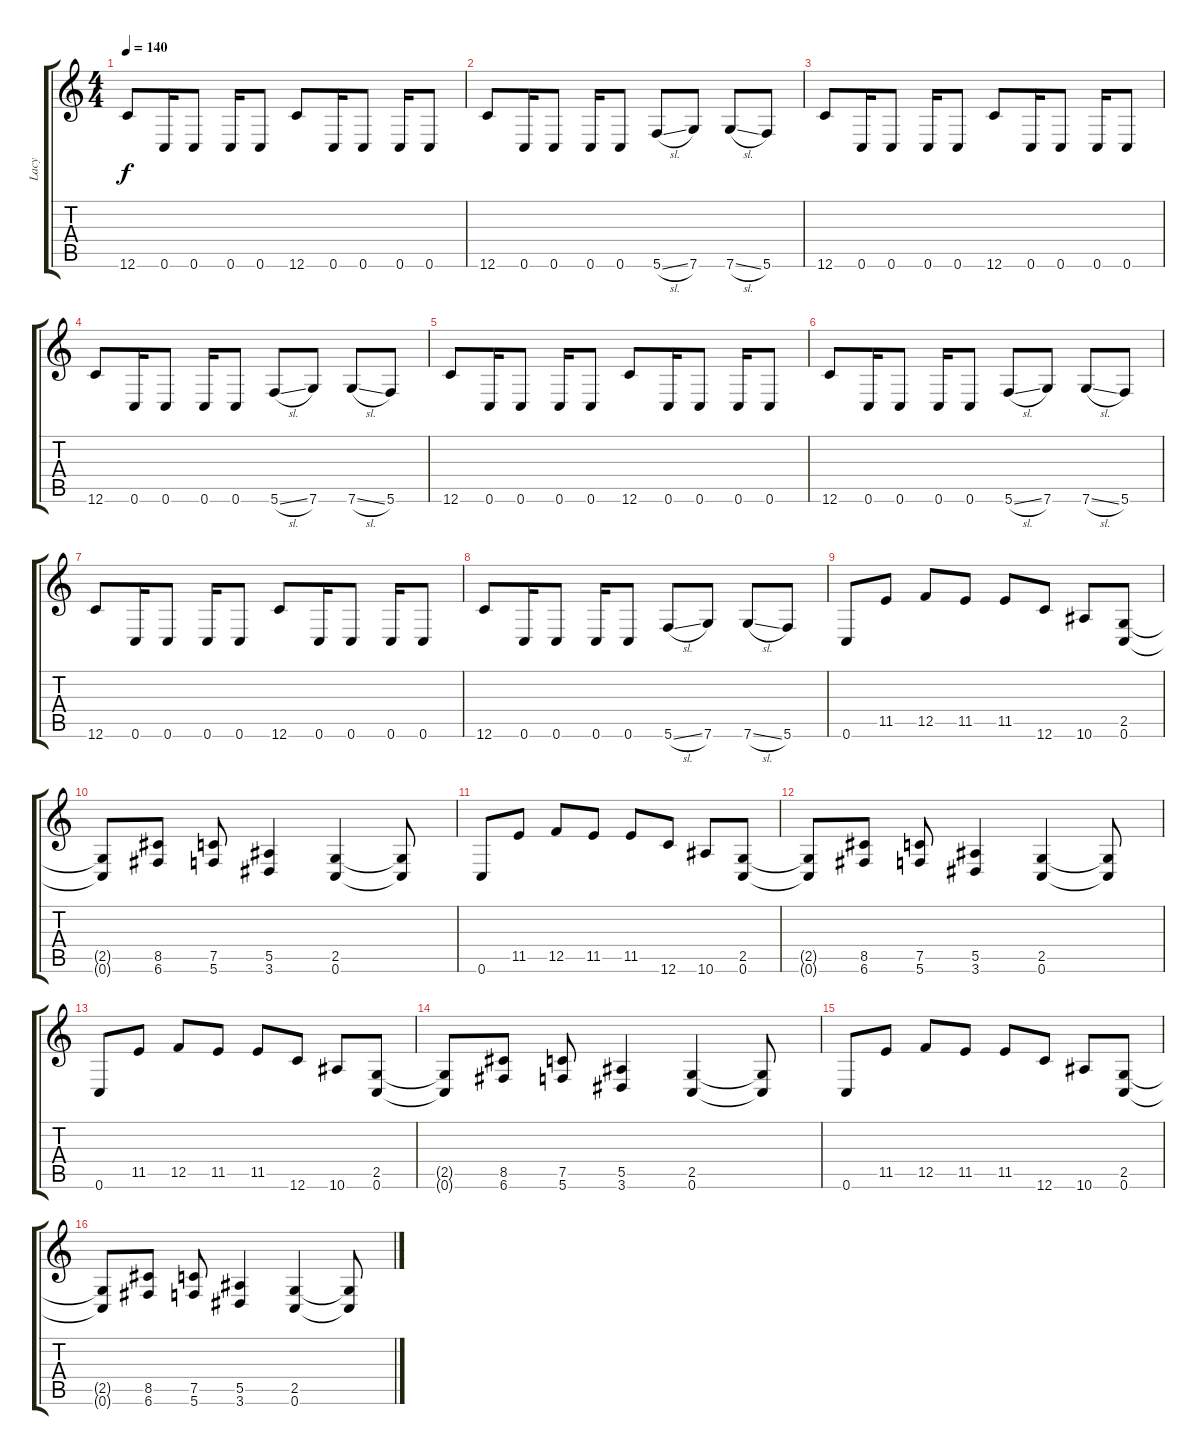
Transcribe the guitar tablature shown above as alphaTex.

\track ("Lacy" "Lacy") {instrument distortionguitar}
\staff {score tabs}
\tuning (C4 G3 Eb3 Bb2 F2 C2) {hide}
\ts (4 4)
\tempo 140
\clef g2
\ks c
12.6.8{dy f} 0.6.16 0.6.8 0.6.16 0.6.8 12.6.8 0.6.16 0.6.8 0.6.16 0.6.8 |
12.6.8 0.6.16 0.6.8 0.6.16 0.6.8 5.6{sl}.8 7.6.8 7.6{sl}.8 5.6.8 |
12.6.8 0.6.16 0.6.8 0.6.16 0.6.8 12.6.8 0.6.16 0.6.8 0.6.16 0.6.8 |
12.6.8 0.6.16 0.6.8 0.6.16 0.6.8 5.6{sl}.8 7.6.8 7.6{sl}.8 5.6.8 |
12.6.8 0.6.16 0.6.8 0.6.16 0.6.8 12.6.8 0.6.16 0.6.8 0.6.16 0.6.8 |
12.6.8 0.6.16 0.6.8 0.6.16 0.6.8 5.6{sl}.8 7.6.8 7.6{sl}.8 5.6.8 |
12.6.8 0.6.16 0.6.8 0.6.16 0.6.8 12.6.8 0.6.16 0.6.8 0.6.16 0.6.8 |
12.6.8 0.6.16 0.6.8 0.6.16 0.6.8 5.6{sl}.8 7.6.8 7.6{sl}.8 5.6.8 |
0.6.8 11.5.8 12.5.8 11.5.8 11.5.8 12.6.8 10.6.8 (2.5 0.6).8 |
(2.5{t} 0.6{t}).8 (8.5 6.6).8 (7.5 5.6).8 (5.5 3.6).4 (2.5 0.6).4 (2.5{t} 0.6{t}).8 |
0.6.8 11.5.8 12.5.8 11.5.8 11.5.8 12.6.8 10.6.8 (2.5 0.6).8 |
(2.5{t} 0.6{t}).8 (8.5 6.6).8 (7.5 5.6).8 (5.5 3.6).4 (2.5 0.6).4 (2.5{t} 0.6{t}).8 |
0.6.8 11.5.8 12.5.8 11.5.8 11.5.8 12.6.8 10.6.8 (2.5 0.6).8 |
(2.5{t} 0.6{t}).8 (8.5 6.6).8 (7.5 5.6).8 (5.5 3.6).4 (2.5 0.6).4 (2.5{t} 0.6{t}).8 |
0.6.8 11.5.8 12.5.8 11.5.8 11.5.8 12.6.8 10.6.8 (2.5 0.6).8 |
(2.5{t} 0.6{t}).8 (8.5 6.6).8 (7.5 5.6).8 (5.5 3.6).4 (2.5 0.6).4 (2.5{t} 0.6{t}).8
